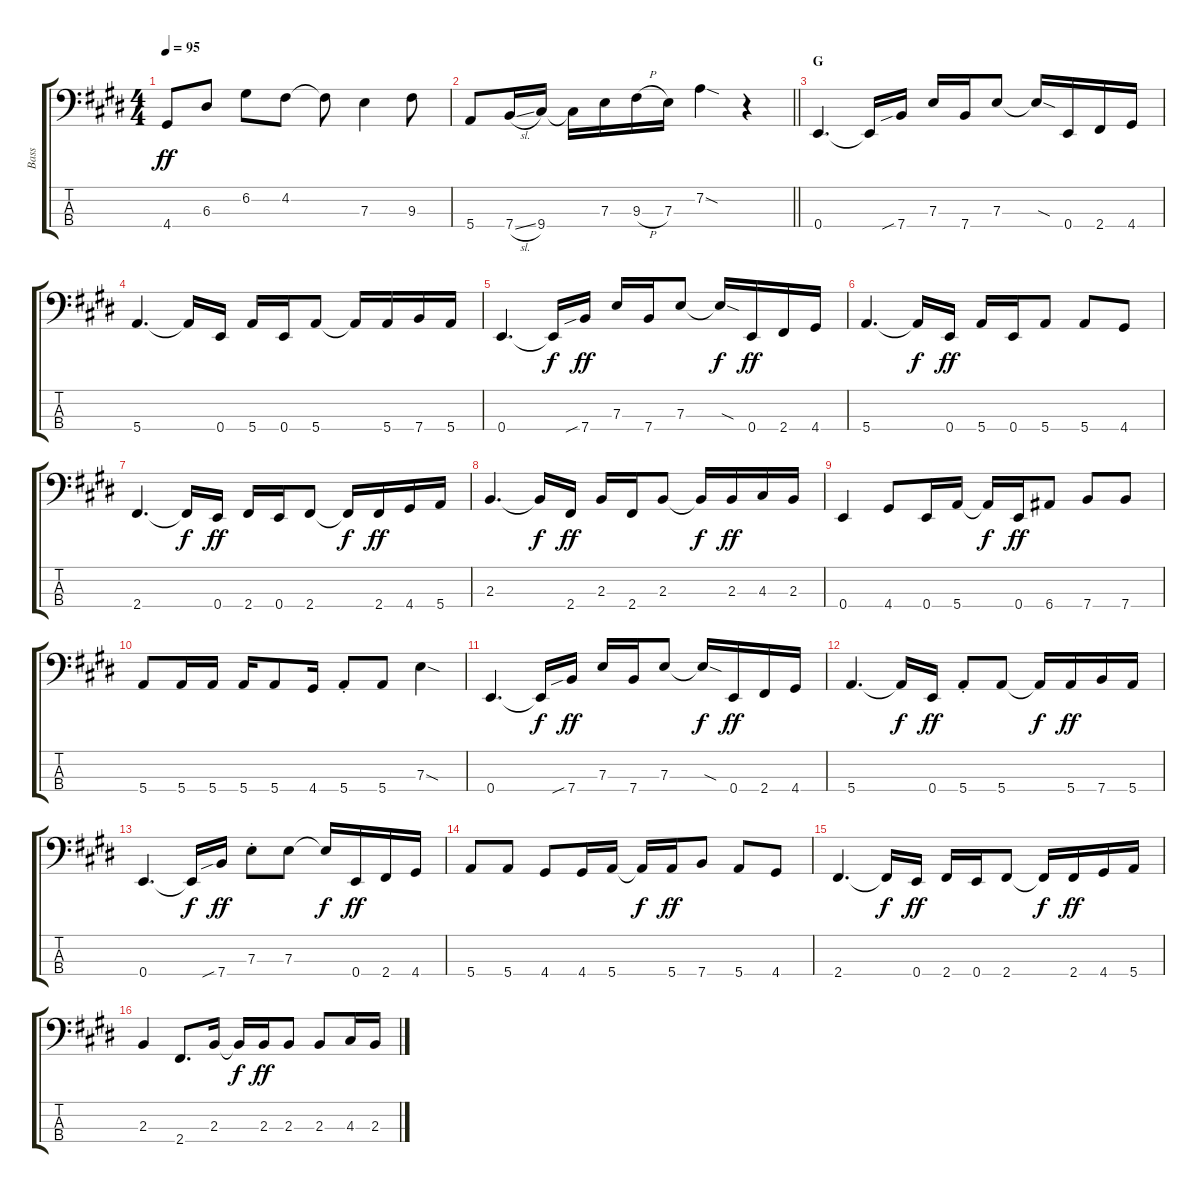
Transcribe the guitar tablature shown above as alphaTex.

\track ("Bass" "Bass") {instrument electricbassfinger}
\staff {score tabs}
\tuning (G2 D2 A1 E1) {hide}
\ts (4 4)
\tempo 95
\clef f4
\ks e
4.4.8{dy ff} 6.3.8 6.2.8 4.2.8 4.2{t}.8 7.3.4 9.3.8 |
\barLineRight lightlight
5.4.8 7.4{sl}.16 9.4.16 9.4{t}.16 7.3.16 9.3{h}.16 7.3.16 7.2{sod}.4 r.4 |
\section ("" "G")
0.4.4{d} 0.4{t}.16 7.4{sib}.16 7.3.16 7.4.16 7.3.8 7.3{sod t}.16 0.4.16 2.4.16 4.4.16 |
5.4.4{d} 5.4{t}.16 0.4.16 5.4.16 0.4.16 5.4.8 5.4{t}.16 5.4.16 7.4.16 5.4.16 |
0.4.4{d} 0.4{t}.16{dy f} 7.4{sib}.16{dy ff} 7.3.16 7.4.16 7.3.8 7.3{sod t}.16{dy f} 0.4.16{dy ff} 2.4.16 4.4.16 |
5.4.4{d} 5.4{t}.16{dy f} 0.4.16{dy ff} 5.4.16 0.4.16 5.4.8 5.4.8 4.4.8 |
2.4.4{d} 2.4{t}.16{dy f} 0.4.16{dy ff} 2.4.16 0.4.16 2.4.8 2.4{t}.16{dy f} 2.4.16{dy ff} 4.4.16 5.4.16 |
2.3.4{d} 2.3{t}.16{dy f} 2.4.16{dy ff} 2.3.16 2.4.16 2.3.8 2.3{t}.16{dy f} 2.3.16{dy ff} 4.3.16 2.3.16 |
0.4.4 4.4.8 0.4.16 5.4.16 5.4{t}.16{dy f} 0.4.16{dy ff} 6.4.8 7.4.8 7.4.8 |
5.4.8 5.4.16 5.4.16 5.4.16 5.4.8 4.4.16 5.4{st}.8 5.4.8 7.3{sod}.4 |
0.4.4{d} 0.4{t}.16{dy f} 7.4{sib}.16{dy ff} 7.3.16 7.4.16 7.3.8 7.3{sod t}.16{dy f} 0.4.16{dy ff} 2.4.16 4.4.16 |
5.4.4{d} 5.4{t}.16{dy f} 0.4.16{dy ff} 5.4{st}.8 5.4.8 5.4{t}.16{dy f} 5.4.16{dy ff} 7.4.16 5.4.16 |
0.4.4{d} 0.4{t}.16{dy f} 7.4{sib}.16{dy ff} 7.3{st}.8 7.3.8 7.3{t}.16{dy f} 0.4.16{dy ff} 2.4.16 4.4.16 |
5.4.8 5.4.8 4.4.8 4.4.16 5.4.16 5.4{t}.16{dy f} 5.4.16{dy ff} 7.4.8 5.4.8 4.4.8 |
2.4.4{d} 2.4{t}.16{dy f} 0.4.16{dy ff} 2.4.16 0.4.16 2.4.8 2.4{t}.16{dy f} 2.4.16{dy ff} 4.4.16 5.4.16 |
2.3.4 2.4.8{d} 2.3.16 2.3{t}.16{dy f} 2.3.16{dy ff} 2.3.8 2.3.8 4.3.16 2.3.16
